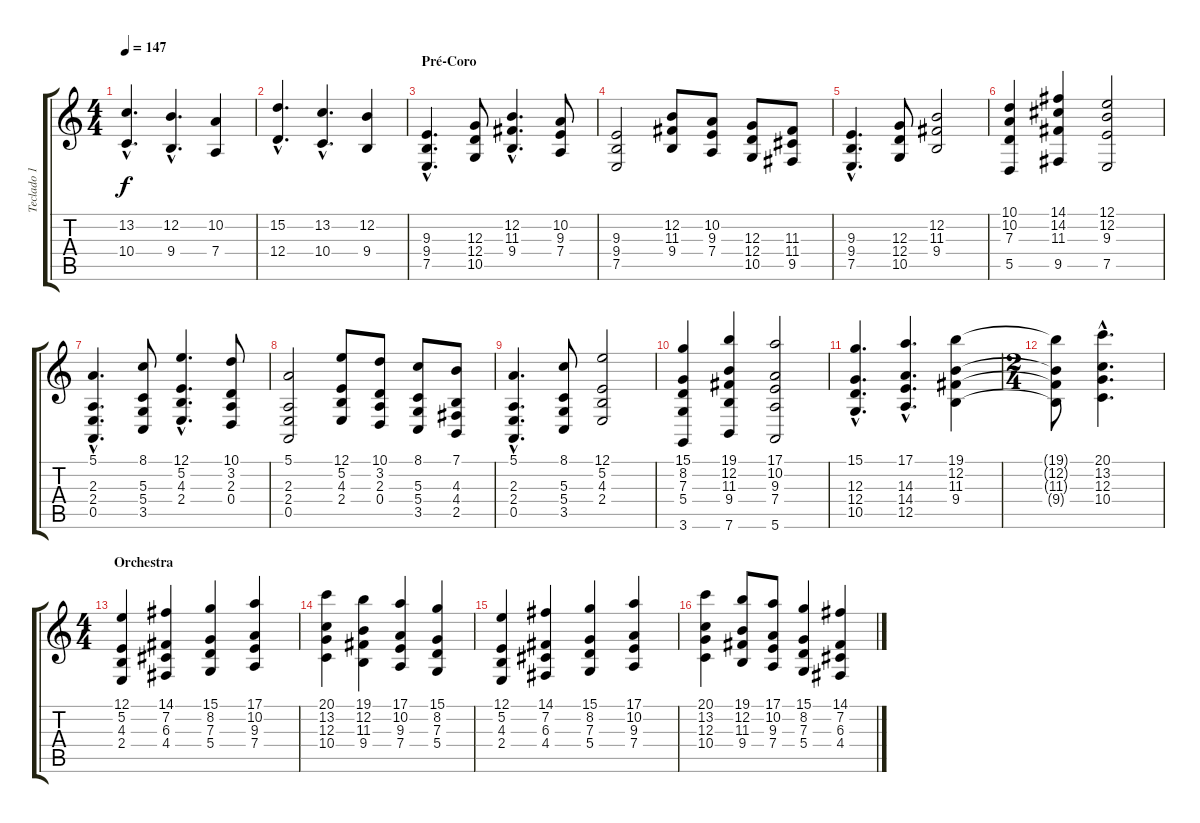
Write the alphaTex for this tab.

\track ("Teclado 1" "Teclado 1") {instrument stringensemble1}
\staff {score tabs}
\tuning (E4 B3 G3 D3 A2 E2) {hide}
\ts (4 4)
\tempo 147
\clef g2
\ks c
(13.2{hac} 10.4{hac}).4{d dy f} (12.2{hac} 9.4{hac}).4{d} (10.2 7.4).4 |
(15.2{hac} 12.4{hac}).4{d} (13.2{hac} 10.4{hac}).4{d} (12.2 9.4).4 |
\section ("" "Pré-Coro")
(9.3{hac} 9.4{hac} 7.5{hac}).4{d} (12.3 12.4 10.5).8 (12.2{hac} 11.3{hac} 9.4{hac}).4{d} (10.2 9.3 7.4).8 |
(9.3 9.4 7.5).2 (12.2 11.3 9.4).8 (10.2 9.3 7.4).8 (12.3 12.4 10.5).8 (11.3 11.4 9.5).8 |
(9.3{hac} 9.4{hac} 7.5{hac}).4{d} (12.3 12.4 10.5).8 (12.2 11.3 9.4).2 |
(10.1 10.2 7.3 5.5).4 (14.1 14.2 11.3 9.5).4 (12.1 12.2 9.3 7.5).2 |
(5.1{hac} 2.3{hac} 2.4{hac} 0.5{hac}).4{d} (8.1 5.3 5.4 3.5).8 (12.1{hac} 5.2{hac} 4.3{hac} 2.4{hac}).4{d} (10.1 3.2 2.3 0.4).8 |
(5.1 2.3 2.4 0.5).2 (12.1 5.2 4.3 2.4).8 (10.1 3.2 2.3 0.4).8 (8.1 5.3 5.4 3.5).8 (7.1 4.3 4.4 2.5).8 |
(5.1{hac} 2.3{hac} 2.4{hac} 0.5{hac}).4{d} (8.1 5.3 5.4 3.5).8 (12.1 5.2 4.3 2.4).2 |
(15.1 8.2 7.3 5.4 3.6).4 (19.1 12.2 11.3 9.4 7.6).4 (17.1 10.2 9.3 7.4 5.6).2 |
(15.1{hac} 12.3{hac} 12.4{hac} 10.5{hac}).4{d} (17.1{hac} 14.3{hac} 14.4{hac} 12.5{hac}).4{d} (19.1 12.2 11.3 9.4).4 |
\ts (2 4)
(19.1{t} 12.2{t} 11.3{t} 9.4{t}).8 (20.1{hac} 13.2{hac} 12.3{hac} 10.4{hac}).4{d} |
\ts (4 4)
\section ("" "Orchestra")
(12.1 5.2 4.3 2.4).4 (14.1 7.2 6.3 4.4).4 (15.1 8.2 7.3 5.4).4 (17.1 10.2 9.3 7.4).4 |
(20.1 13.2 12.3 10.4).4 (19.1 12.2 11.3 9.4).4 (17.1 10.2 9.3 7.4).4 (15.1 8.2 7.3 5.4).4 |
(12.1 5.2 4.3 2.4).4 (14.1 7.2 6.3 4.4).4 (15.1 8.2 7.3 5.4).4 (17.1 10.2 9.3 7.4).4 |
(20.1 13.2 12.3 10.4).4 (19.1 12.2 11.3 9.4).8 (17.1 10.2 9.3 7.4).8 (15.1 8.2 7.3 5.4).4 (14.1 7.2 6.3 4.4).4
